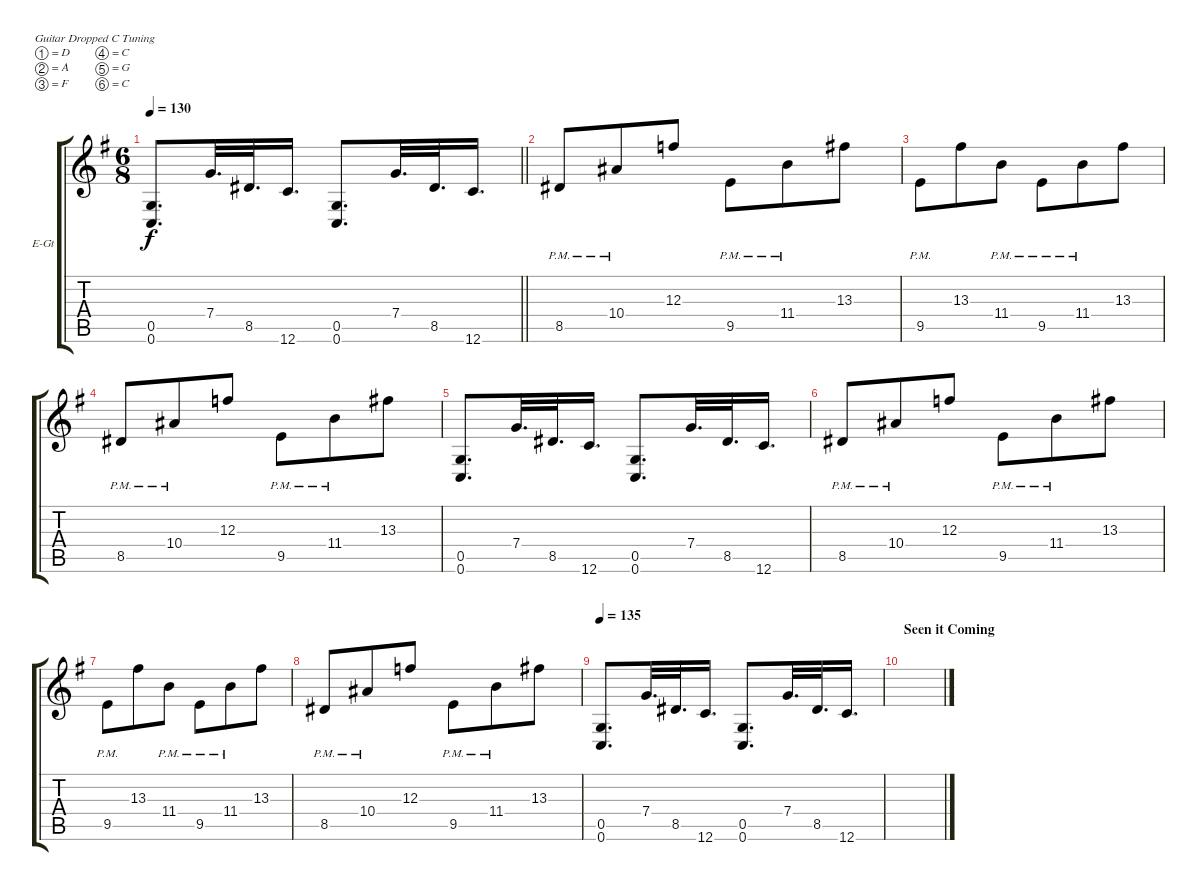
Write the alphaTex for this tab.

\bracketExtendMode groupsimilarinstruments
\firstSystemTrackNameOrientation horizontal
\otherSystemsTrackNameOrientation horizontal
\track ("Lead Overdub" "E-Gt") {instrument distortionguitar}
\staff {score tabs}
\tuning (D4 A3 F3 C3 G2 C2)
\ts (6 8)
\tempo 130
\clef g2
\barLineRight lightlight
\ks eminor
(0.5 0.6).8{d dy f} 7.4.32{d} 8.5.32{d} 12.6.16{d} (0.5 0.6).8{d} 7.4.32{d} 8.5.32{d} 12.6.16{d} |
8.5{pm}.8 10.4{pm}.8 12.3.8 9.5{pm}.8 11.4{pm}.8 13.3.8 |
9.5{pm}.8 13.3.8 11.4{pm}.8 9.5{pm}.8 11.4{pm}.8 13.3.8 |
8.5{pm}.8 10.4{pm}.8 12.3.8 9.5{pm}.8 11.4{pm}.8 13.3.8 |
(0.5 0.6).8{d} 7.4.32{d} 8.5.32{d} 12.6.16{d} (0.5 0.6).8{d} 7.4.32{d} 8.5.32{d} 12.6.16{d} |
8.5{pm}.8 10.4{pm}.8 12.3.8 9.5{pm}.8 11.4{pm}.8 13.3.8 |
9.5{pm}.8 13.3.8 11.4{pm}.8 9.5{pm}.8 11.4{pm}.8 13.3.8 |
8.5{pm}.8 10.4{pm}.8 12.3.8 9.5{pm}.8 11.4{pm}.8 13.3.8 |
\tempo 135
(0.5 0.6).8{d} 7.4.32{d} 8.5.32{d} 12.6.16{d} (0.5 0.6).8{d} 7.4.32{d} 8.5.32{d} 12.6.16{d} |
\section ("" "Seen it Coming")
